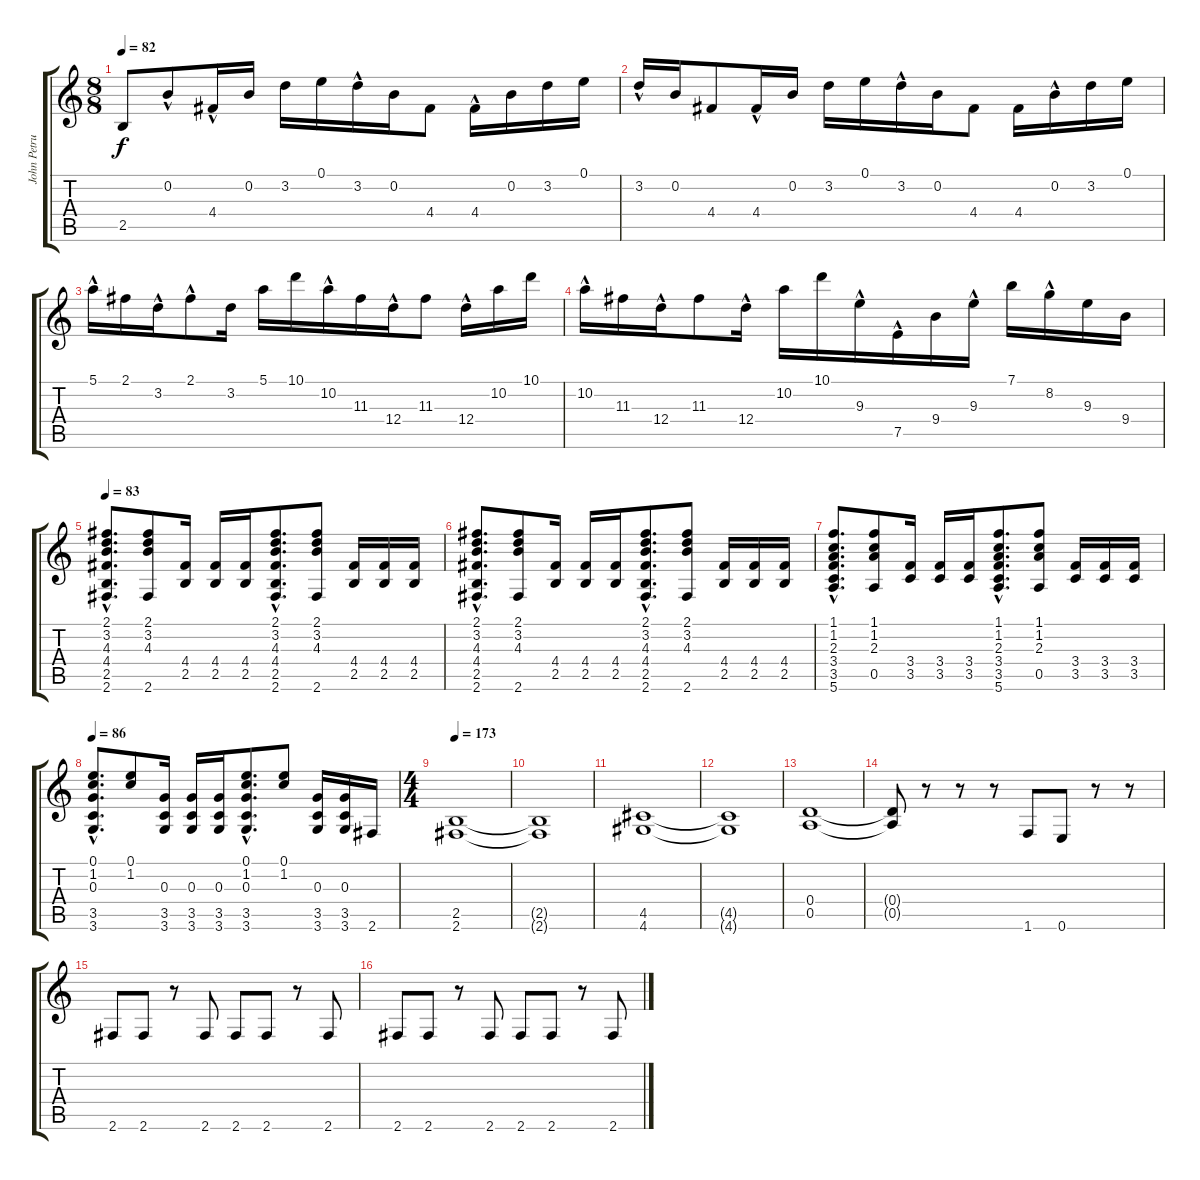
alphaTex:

\track ("John Petrucci" "John Petru") {instrument distortionguitar}
\staff {score tabs}
\tuning (E4 B3 G3 D3 A2 E2) {hide}
\ts (8 8)
\tempo 82
\clef g2
\ks c
2.5.8{dy f} 0.2{hac}.8 4.4{hac}.16 0.2.16 3.2.16 0.1.16 3.2{hac}.16 0.2.16 4.4.8 4.4{hac}.16 0.2.16 3.2.16 0.1.16 |
3.2{hac}.16 0.2.16 4.4.8 4.4{hac}.16 0.2.16 3.2.16 0.1.16 3.2{hac}.16 0.2.16 4.4.8 4.4.16 0.2{hac}.16 3.2.16 0.1.16 |
5.1{hac}.16 2.1.16 3.2{hac}.16 2.1{hac}.8 3.2.16 5.1.16 10.1.16 10.2{hac}.16 11.3.16 12.4{hac}.16 11.3.8 12.4{hac}.16 10.2.16 10.1.16 |
10.2{hac}.16 11.3.16 12.4{hac}.16 11.3.8 12.4{hac}.16 10.2.16 10.1.16 9.3{hac}.16 7.5{hac}.16 9.4.16 9.3{hac}.16 7.1.16 8.2{hac}.16 9.3.16 9.4.16 |
\tempo 83
(2.1{hac} 3.2{hac} 4.3{hac} 4.4 2.5 2.6{hac}).8{d balance 12 instrument acousticguitarsteel} (2.1 3.2 4.3 2.6).8 (4.4 2.5).16 (4.4 2.5).16 (4.4 2.5).16 (2.1{hac} 3.2{hac} 4.3{hac} 4.4 2.5 2.6{hac}).8{d} (2.1 3.2 4.3 2.6).8 (4.4 2.5).16 (4.4 2.5).16 (4.4 2.5).16 |
(2.1{hac} 3.2{hac} 4.3{hac} 4.4 2.5 2.6{hac}).8{d} (2.1 3.2 4.3 2.6).8 (4.4 2.5).16 (4.4 2.5).16 (4.4 2.5).16 (2.1{hac} 3.2{hac} 4.3{hac} 4.4 2.5 2.6{hac}).8{d} (2.1 3.2 4.3 2.6).8 (4.4 2.5).16 (4.4 2.5).16 (4.4 2.5).16 |
(1.1{hac} 1.2{hac} 2.3{hac} 3.4 3.5 5.6{hac}).8{d} (1.1 1.2 2.3 0.5).8 (3.4 3.5).16 (3.4 3.5).16 (3.4 3.5).16 (1.1{hac} 1.2{hac} 2.3{hac} 3.4 3.5 5.6{hac}).8{d} (1.1 1.2 2.3 0.5).8 (3.4 3.5).16 (3.4 3.5).16 (3.4 3.5).16 |
\tempo 86
(0.1{hac} 1.2{hac} 0.3 3.5 3.6).8{d} (0.1 1.2).8 (0.3 3.5 3.6).16 (0.3 3.5 3.6).16 (0.3 3.5 3.6).16 (0.1{hac} 1.2{hac} 0.3 3.5 3.6).8{d} (0.1 1.2).8 (0.3 3.5 3.6).16 (0.3 3.5 3.6).16 2.6.16{volume 16 balance 3 instrument distortionguitar} |
\ts (4 4)
\tempo 173
(2.5 2.6).1 |
(2.5{t} 2.6{t}).1 |
(4.5 4.6).1 |
(4.5{t} 4.6{t}).1 |
(0.4 0.5).1 |
(0.4{t} 0.5{t}).8 r.8 r.8 r.8 1.6.8 0.6.8 r.8 r.8 |
2.6.8 2.6.8 r.8 2.6.8 2.6.8 2.6.8 r.8 2.6.8 |
2.6.8 2.6.8 r.8 2.6.8 2.6.8 2.6.8 r.8 2.6.8
